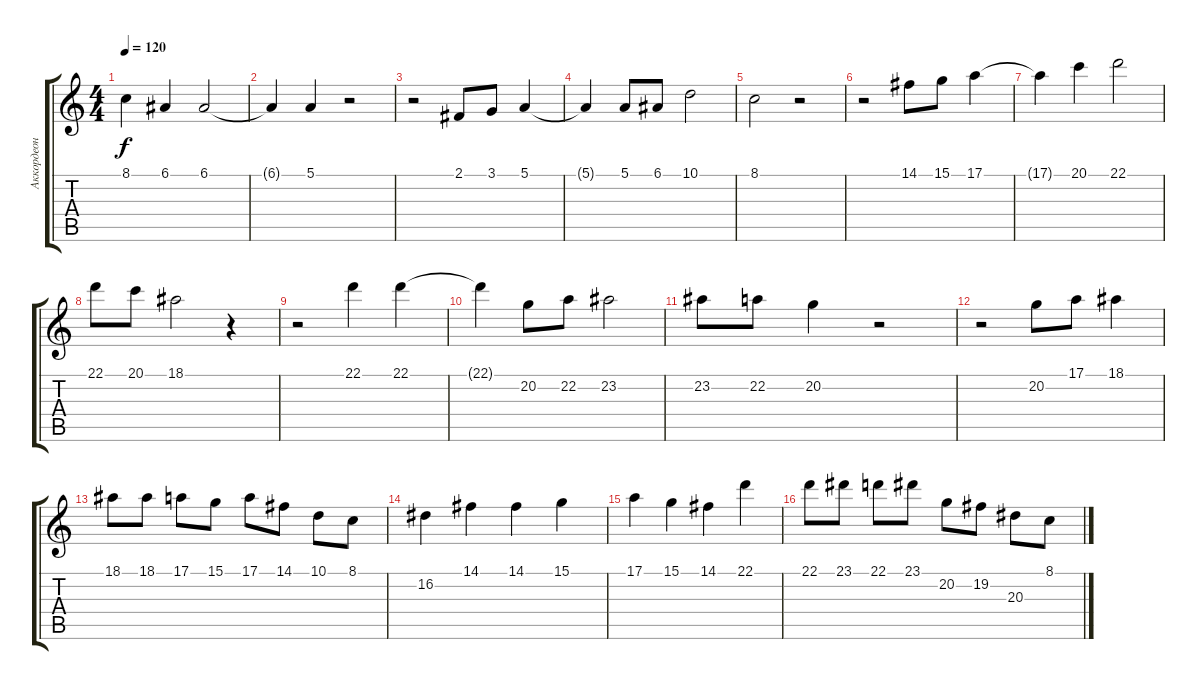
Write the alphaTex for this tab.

\track ("Аккордеон ПР" "Аккордеон ") {instrument accordion}
\staff {score tabs}
\tuning (E4 B3 G3 D3 A2 E2) {hide}
\ts (4 4)
\tempo 120
\clef g2
\ks c
8.1{t}.4{dy f} 6.1.4 6.1.2 |
6.1{t}.4 5.1.4 r.2 |
r.2 2.1.8 3.1.8 5.1.4 |
5.1{t}.4 5.1.8 6.1.8 10.1.2 |
8.1.2 r.2 |
r.2 14.1.8 15.1.8 17.1.4 |
17.1{t}.4 20.1.4 22.1.2 |
22.1.8 20.1.8 18.1.2 r.4 |
r.2 22.1.4 22.1.4 |
22.1{t}.4 20.2.8 22.2.8 23.2.2 |
23.2.8 22.2.8 20.2.4 r.2 |
r.2 20.2.8 17.1.8 18.1.4 |
18.1.8 18.1.8 17.1.8 15.1.8 17.1.8 14.1.8 10.1.8 8.1.8 |
16.2.4 14.1.4 14.1.4 15.1.4 |
17.1.4 15.1.4 14.1.4 22.1.4 |
22.1.8 23.1.8 22.1.8 23.1.8 20.2.8 19.2.8 20.3.8 8.1.8
